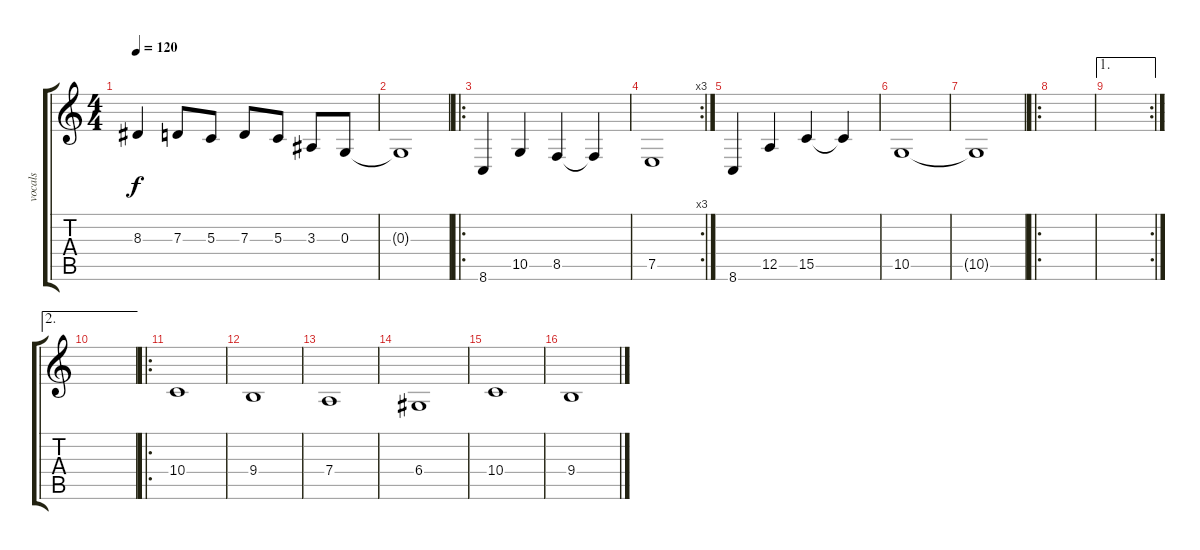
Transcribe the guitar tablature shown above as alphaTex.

\track ("vocals" "vocals") {instrument lead6voice}
\staff {score tabs}
\tuning (E4 B3 G3 D3 A2 E2) {hide}
\ts (4 4)
\tempo 120
\clef g2
\ks c
8.3.4{dy f} 7.3.8 5.3.8 7.3.8 5.3.8 3.3.8 0.3.8 |
0.3{t}.1 |
\ro
8.6.4{volume 16} 10.5.4 8.5.4 8.5{t}.4 |
\rc 3
7.5.1 |
8.6.4 12.5.4 15.5.4 15.5{t}.4 |
10.5.1 |
10.5{t}.1 |
\ro
|
\ae 1
\rc 2
|
\ae 2
|
\ro
10.4.1 |
9.4.1 |
7.4.1 |
6.4.1 |
10.4.1 |
9.4.1
